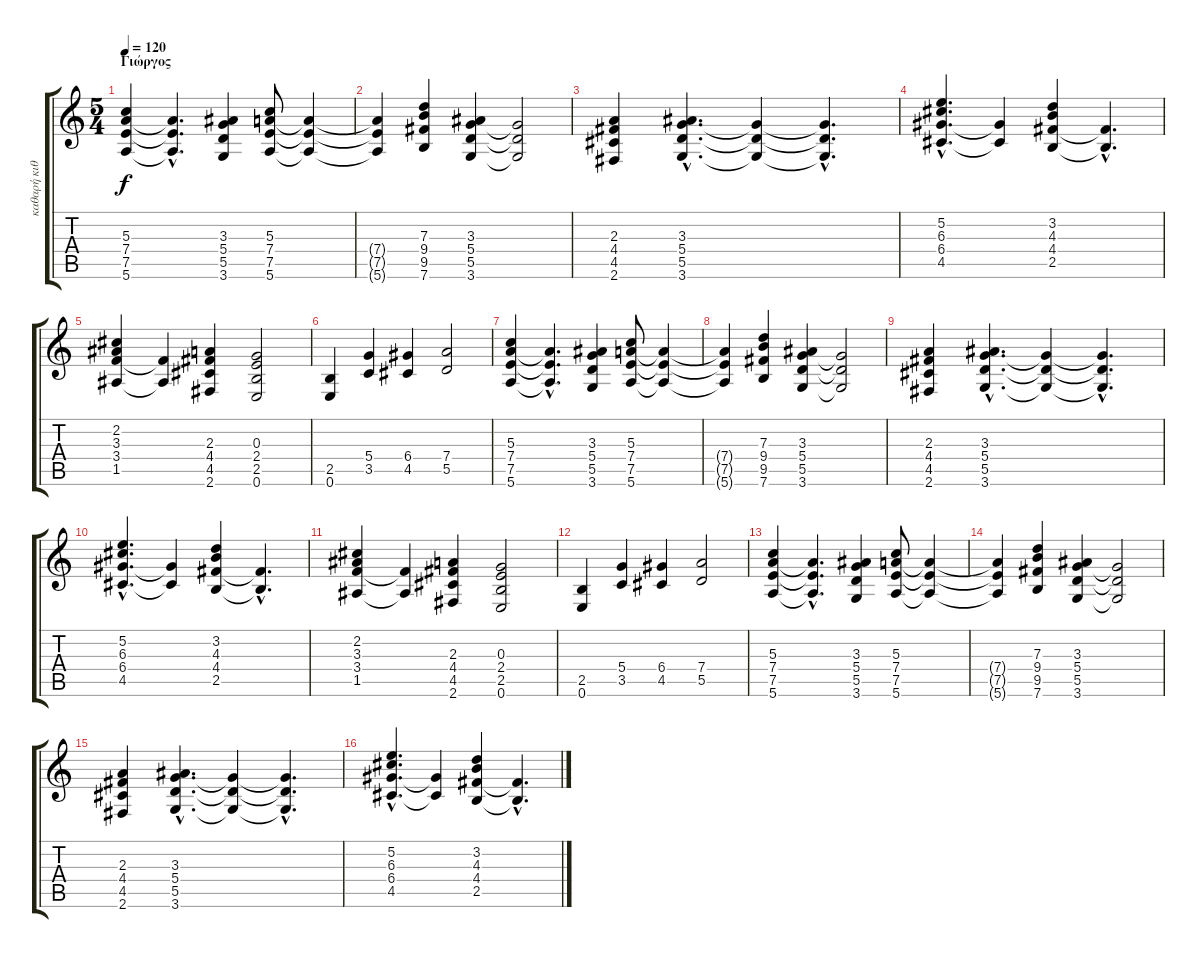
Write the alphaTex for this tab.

\track ("καθαρή κιθάρα" "καθαρή κιθ") {instrument acousticguitarnylon}
\staff {score tabs}
\tuning (E4 B3 G3 D3 A2 E2) {hide}
\ts (5 4)
\section ("" "Γιώργος")
\tempo 120
\clef g2
\ks c
(5.3 7.4 7.5 5.6).4{dy f instrument acousticguitarnylon} (7.4{hac t} 7.5{hac t} 5.6{hac t}).4{d} (3.3 5.4 5.5 3.6).4 (5.3 7.4 7.5 5.6).8 (7.4{t} 7.5{t} 5.6{t}).4 |
(7.4{t} 7.5{t} 5.6{t}).4 (7.3 9.4 9.5 7.6).4 (3.3 5.4 5.5 3.6).4 (5.4{t} 5.5{t} 3.6{t}).2 |
(2.3 4.4 4.5 2.6).4 (3.3{hac} 5.4{hac} 5.5{hac} 3.6{hac}).4{d} (5.4{t} 5.5{t} 3.6{t}).4 (5.4{hac t} 5.5{hac t} 3.6{hac t}).4{d} |
(5.2{hac} 6.3{hac} 6.4{hac} 4.5{hac}).4{d} (6.4{t} 4.5{t}).4 (3.2 4.3 4.4 2.5).4 (4.4{hac t} 2.5{hac t}).4{d} |
(2.2 3.3 3.4 1.5).4 (3.4{t} 1.5{t}).4 (2.3 4.4 4.5 2.6).4 (0.3 2.4 2.5 0.6).2 |
(2.5 0.6).4 (5.4 3.5).4 (6.4 4.5).4 (7.4 5.5).2 |
(5.3 7.4 7.5 5.6).4 (7.4{hac t} 7.5{hac t} 5.6{hac t}).4{d} (3.3 5.4 5.5 3.6).4 (5.3 7.4 7.5 5.6).8 (7.4{t} 7.5{t} 5.6{t}).4 |
(7.4{t} 7.5{t} 5.6{t}).4 (7.3 9.4 9.5 7.6).4 (3.3 5.4 5.5 3.6).4 (5.4{t} 5.5{t} 3.6{t}).2 |
(2.3 4.4 4.5 2.6).4 (3.3{hac} 5.4{hac} 5.5{hac} 3.6{hac}).4{d} (5.4{t} 5.5{t} 3.6{t}).4 (5.4{hac t} 5.5{hac t} 3.6{hac t}).4{d} |
(5.2{hac} 6.3{hac} 6.4{hac} 4.5{hac}).4{d} (6.4{t} 4.5{t}).4 (3.2 4.3 4.4 2.5).4 (4.4{hac t} 2.5{hac t}).4{d} |
(2.2 3.3 3.4 1.5).4 (3.4{t} 1.5{t}).4 (2.3 4.4 4.5 2.6).4 (0.3 2.4 2.5 0.6).2 |
(2.5 0.6).4 (5.4 3.5).4 (6.4 4.5).4 (7.4 5.5).2 |
(5.3 7.4 7.5 5.6).4 (7.4{hac t} 7.5{hac t} 5.6{hac t}).4{d} (3.3 5.4 5.5 3.6).4 (5.3 7.4 7.5 5.6).8 (7.4{t} 7.5{t} 5.6{t}).4 |
(7.4{t} 7.5{t} 5.6{t}).4 (7.3 9.4 9.5 7.6).4 (3.3 5.4 5.5 3.6).4 (5.4{t} 5.5{t} 3.6{t}).2 |
(2.3 4.4 4.5 2.6).4 (3.3{hac} 5.4{hac} 5.5{hac} 3.6{hac}).4{d} (5.4{t} 5.5{t} 3.6{t}).4 (5.4{hac t} 5.5{hac t} 3.6{hac t}).4{d} |
(5.2{hac} 6.3{hac} 6.4{hac} 4.5{hac}).4{d} (6.4{t} 4.5{t}).4 (3.2 4.3 4.4 2.5).4 (4.4{hac t} 2.5{hac t}).4{d}
